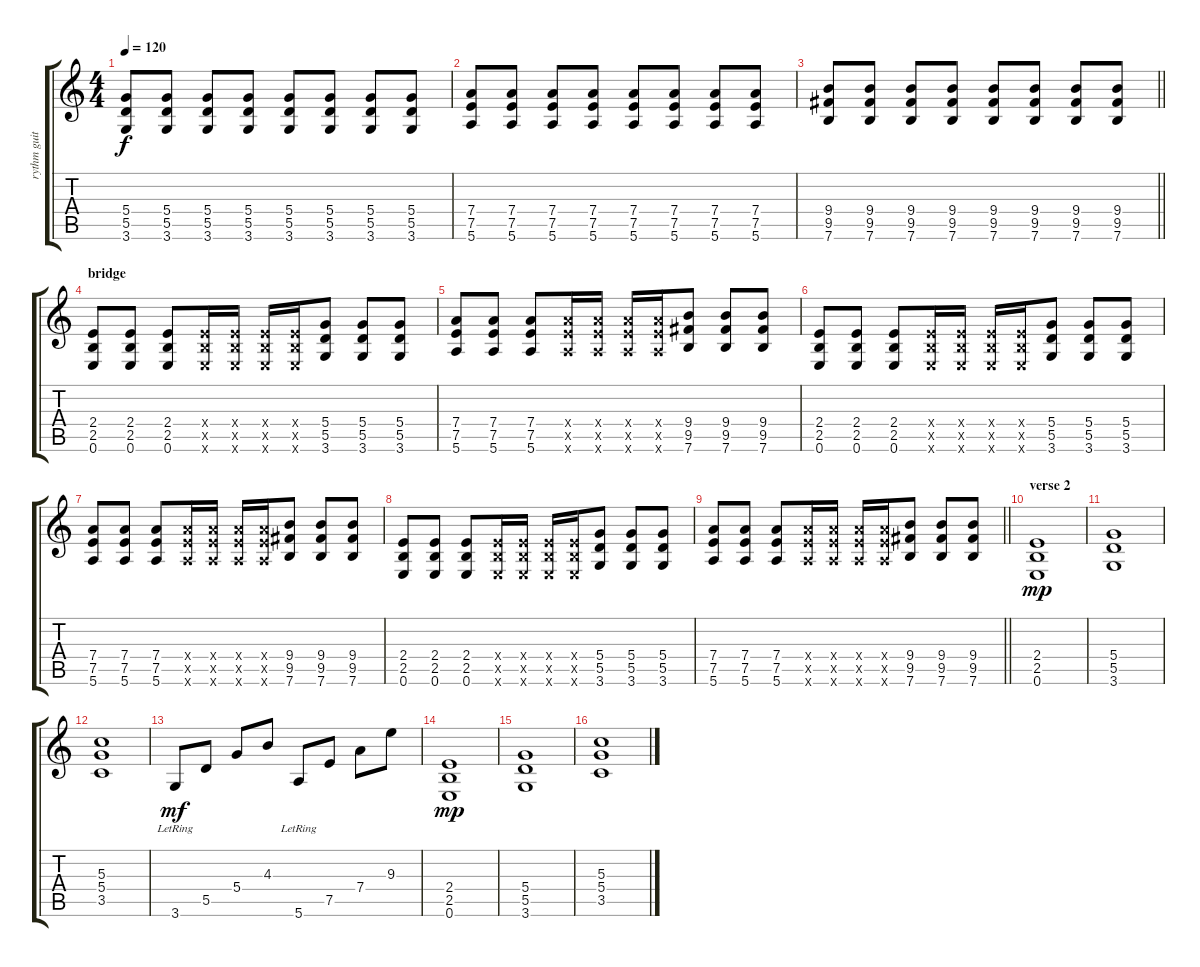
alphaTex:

\track ("rythm guitar" "rythm guit") {instrument distortionguitar}
\staff {score tabs}
\tuning (E4 B3 G3 D3 A2 E2) {hide}
\ts (4 4)
\tempo 120
\clef g2
\ks c
(5.4 5.5 3.6).8{dy f} (5.4 5.5 3.6).8 (5.4 5.5 3.6).8 (5.4 5.5 3.6).8 (5.4 5.5 3.6).8 (5.4 5.5 3.6).8 (5.4 5.5 3.6).8 (5.4 5.5 3.6).8 |
(7.4 7.5 5.6).8 (7.4 7.5 5.6).8 (7.4 7.5 5.6).8 (7.4 7.5 5.6).8 (7.4 7.5 5.6).8 (7.4 7.5 5.6).8 (7.4 7.5 5.6).8 (7.4 7.5 5.6).8 |
\barLineRight lightlight
(9.4 9.5 7.6).8 (9.4 9.5 7.6).8 (9.4 9.5 7.6).8 (9.4 9.5 7.6).8 (9.4 9.5 7.6).8 (9.4 9.5 7.6).8 (9.4 9.5 7.6).8 (9.4 9.5 7.6).8 |
\section ("" "bridge")
(2.4 2.5 0.6).8 (2.4 2.5 0.6).8 (2.4 2.5 0.6).8 (2.4{x} 2.5{x} 0.6{x}).16 (2.4{x} 2.5{x} 0.6{x}).16 (2.4{x} 2.5{x} 0.6{x}).16 (2.4{x} 2.5{x} 0.6{x}).16 (5.4 5.5 3.6).8 (5.4 5.5 3.6).8 (5.4 5.5 3.6).8 |
(7.4 7.5 5.6).8 (7.4 7.5 5.6).8 (7.4 7.5 5.6).8 (7.4{x} 7.5{x} 5.6{x}).16 (7.4{x} 7.5{x} 5.6{x}).16 (7.4{x} 7.5{x} 5.6{x}).16 (7.4{x} 7.5{x} 5.6{x}).16 (9.4 9.5 7.6).8 (9.4 9.5 7.6).8 (9.4 9.5 7.6).8 |
(2.4 2.5 0.6).8 (2.4 2.5 0.6).8 (2.4 2.5 0.6).8 (2.4{x} 2.5{x} 0.6{x}).16 (2.4{x} 2.5{x} 0.6{x}).16 (2.4{x} 2.5{x} 0.6{x}).16 (2.4{x} 2.5{x} 0.6{x}).16 (5.4 5.5 3.6).8 (5.4 5.5 3.6).8 (5.4 5.5 3.6).8 |
(7.4 7.5 5.6).8 (7.4 7.5 5.6).8 (7.4 7.5 5.6).8 (7.4{x} 7.5{x} 5.6{x}).16 (7.4{x} 7.5{x} 5.6{x}).16 (7.4{x} 7.5{x} 5.6{x}).16 (7.4{x} 7.5{x} 5.6{x}).16 (9.4 9.5 7.6).8 (9.4 9.5 7.6).8 (9.4 9.5 7.6).8 |
(2.4 2.5 0.6).8 (2.4 2.5 0.6).8 (2.4 2.5 0.6).8 (2.4{x} 2.5{x} 0.6{x}).16 (2.4{x} 2.5{x} 0.6{x}).16 (2.4{x} 2.5{x} 0.6{x}).16 (2.4{x} 2.5{x} 0.6{x}).16 (5.4 5.5 3.6).8 (5.4 5.5 3.6).8 (5.4 5.5 3.6).8 |
\barLineRight lightlight
(7.4 7.5 5.6).8 (7.4 7.5 5.6).8 (7.4 7.5 5.6).8 (7.4{x} 7.5{x} 5.6{x}).16 (7.4{x} 7.5{x} 5.6{x}).16 (7.4{x} 7.5{x} 5.6{x}).16 (7.4{x} 7.5{x} 5.6{x}).16 (9.4 9.5 7.6).8 (9.4 9.5 7.6).8 (9.4 9.5 7.6).8 |
\section ("" "verse 2")
(2.4 2.5 0.6).1{dy mp} |
(5.4 5.5 3.6).1 |
(5.3 5.4 3.5).1 |
3.6{lr}.8{dy mf} 5.5.8 5.4.8 4.3.8 5.6{lr}.8 7.5.8 7.4.8 9.3.8 |
(2.4 2.5 0.6).1{dy mp} |
(5.4 5.5 3.6).1 |
(5.3 5.4 3.5).1
